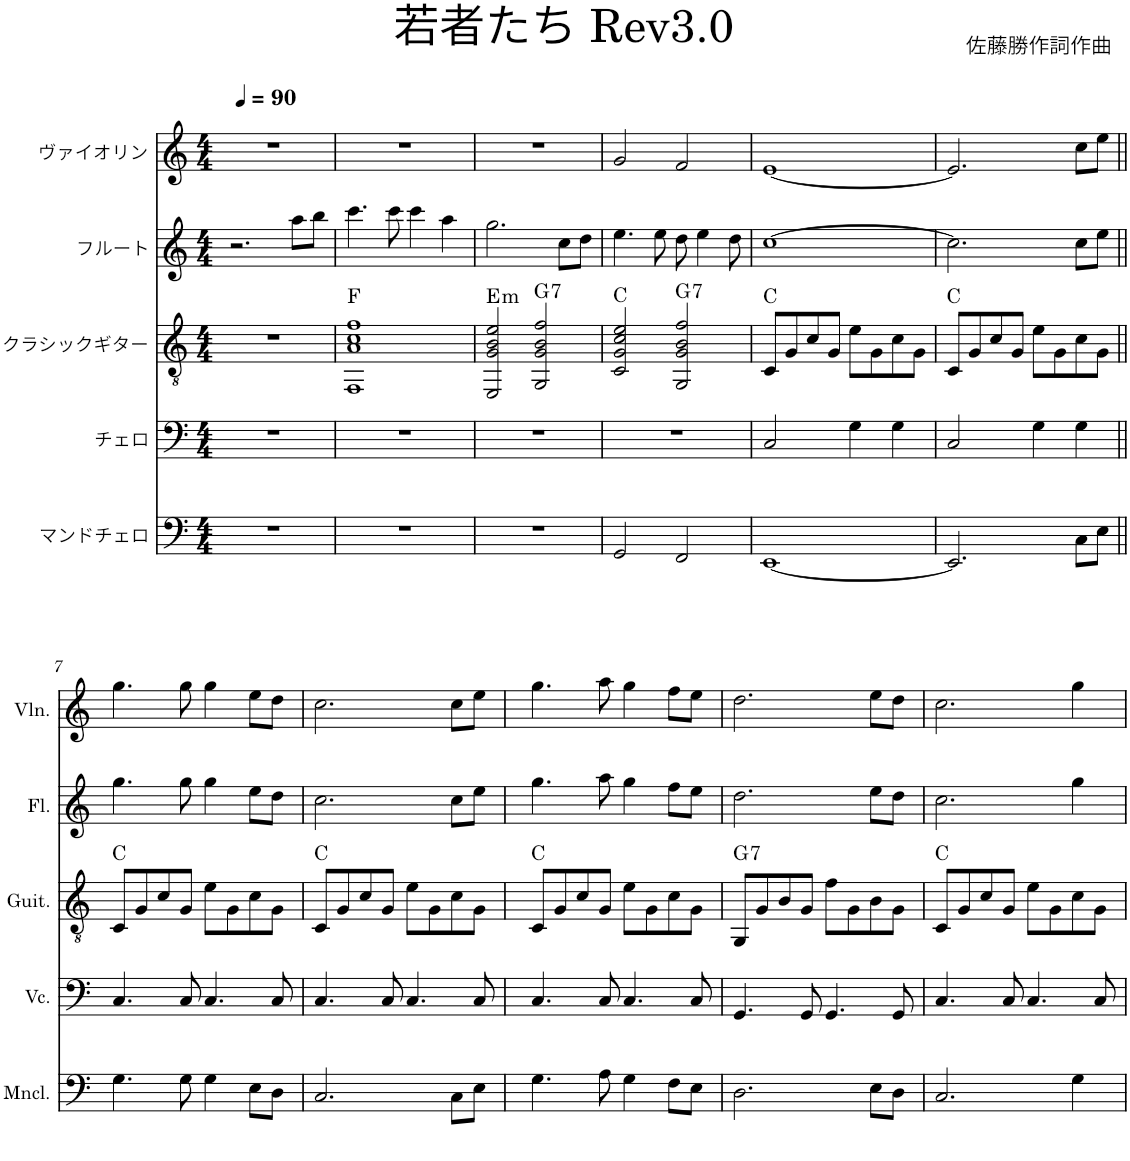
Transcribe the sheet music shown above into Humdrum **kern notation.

**kern	**kern	**kern	**harte	**kern	**kern
*part5	*part4	*part3	*part3	*part2	*part1
*staff5	*staff4	*staff3	*	*staff2	*staff1
*I"マンドチェロ	*I"チェロ	*I"クラシックギター	*	*I"フルート	*I"ヴァイオリン
*clefF4	*clefF4	*clefGv2	*	*clefG2	*clefG2
*k[]	*k[]	*k[]	*	*k[]	*k[]
*M4/4	*M4/4	*M4/4	*	*M4/4	*M4/4
=1	=1	=1	=1	=1	=1
*	*	*	*	*	*^
1r	1r	1r	.	2.r	1r	2.ryy
*	*	*	*	*	*MM90	*
.	.	.	.	8aa\L	.	4ryy
.	.	.	.	8bb\J	.	.
*	*	*	*	*	*v	*v
=2	=2	=2	=2	=2	=2
1r	1r	1FF 1A 1c 1f	F:maj	4.ccc\	1r
.	.	.	.	8ccc\	.
.	.	.	.	4ccc\	.
.	.	.	.	4aa\	.
=3	=3	=3	=3	=3	=3
!	!	!	!LO:H:kt=m	!	!
1r	1r	2EE/ 2G/ 2B/ 2e/	E:min	2.gg\	1r
!	!	!	!LO:H:kt=7	!	!
.	.	2GG/ 2G/ 2B/ 2f/	G:7	.	.
.	.	.	.	8cc\L	.
.	.	.	.	8dd\J	.
=4	=4	=4	=4	=4	=4
2GG/	1r	2C/ 2G/ 2c/ 2e/	C:maj	4.ee\	2g/
.	.	.	.	8ee\	.
!	!	!	!LO:H:kt=7	!	!
2FF/	.	2GG/ 2G/ 2B/ 2f/	G:7	8dd\	2f/
.	.	.	.	4ee\	.
.	.	.	.	8dd\	.
=5	=5	=5	=5	=5	=5
[1EE	2C/	8C/L	C:maj	[1cc	[1e
.	.	8G/	.	.	.
.	.	8c/	.	.	.
.	.	8G/J	.	.	.
.	4G\	8e\L	.	.	.
.	.	8G\	.	.	.
.	4G\	8c\	.	.	.
.	.	8G\J	.	.	.
=6	=6	=6	=6	=6	=6
2.EE/]	2C/	8C/L	C:maj	2.cc\]	2.e/]
.	.	8G/	.	.	.
.	.	8c/	.	.	.
.	.	8G/J	.	.	.
.	4G\	8e\L	.	.	.
.	.	8G\	.	.	.
8C\L	4G\	8c\	.	8cc\L	8cc\L
8E\J	.	8G\J	.	8ee\J	8ee\J
!!LO:LB:g=z
=7||	=7||	=7||	=7||	=7||	=7||
4.G\	4.C/	8C/L	C:maj	4.gg\	4.gg\
.	.	8G/	.	.	.
.	.	8c/	.	.	.
8G\	8C/	8G/J	.	8gg\	8gg\
4G\	4.C/	8e\L	.	4gg\	4gg\
.	.	8G\	.	.	.
8E\L	.	8c\	.	8ee\L	8ee\L
8D\J	8C/	8G\J	.	8dd\J	8dd\J
=8	=8	=8	=8	=8	=8
2.C/	4.C/	8C/L	C:maj	2.cc\	2.cc\
.	.	8G/	.	.	.
.	.	8c/	.	.	.
.	8C/	8G/J	.	.	.
.	4.C/	8e\L	.	.	.
.	.	8G\	.	.	.
8C\L	.	8c\	.	8cc\L	8cc\L
8E\J	8C/	8G\J	.	8ee\J	8ee\J
=9	=9	=9	=9	=9	=9
4.G\	4.C/	8C/L	C:maj	4.gg\	4.gg\
.	.	8G/	.	.	.
.	.	8c/	.	.	.
8A\	8C/	8G/J	.	8aa\	8aa\
4G\	4.C/	8e\L	.	4gg\	4gg\
.	.	8G\	.	.	.
8F\L	.	8c\	.	8ff\L	8ff\L
8E\J	8C/	8G\J	.	8ee\J	8ee\J
=10	=10	=10	=10	=10	=10
!	!	!	!LO:H:kt=7	!	!
2.D\	4.GG/	8GG/L	G:7	2.dd\	2.dd\
.	.	8G/	.	.	.
.	.	8B/	.	.	.
.	8GG/	8G/J	.	.	.
.	4.GG/	8f\L	.	.	.
.	.	8G\	.	.	.
8E\L	.	8B\	.	8ee\L	8ee\L
8D\J	8GG/	8G\J	.	8dd\J	8dd\J
=11	=11	=11	=11	=11	=11
2.C/	4.C/	8C/L	C:maj	2.cc\	2.cc\
.	.	8G/	.	.	.
.	.	8c/	.	.	.
.	8C/	8G/J	.	.	.
.	4.C/	8e\L	.	.	.
.	.	8G\	.	.	.
4G\	.	8c\	.	4gg\	4gg\
.	8C/	8G\J	.	.	.
=	=	=	=	=	=
*-	*-	*-	*-	*-	*-
